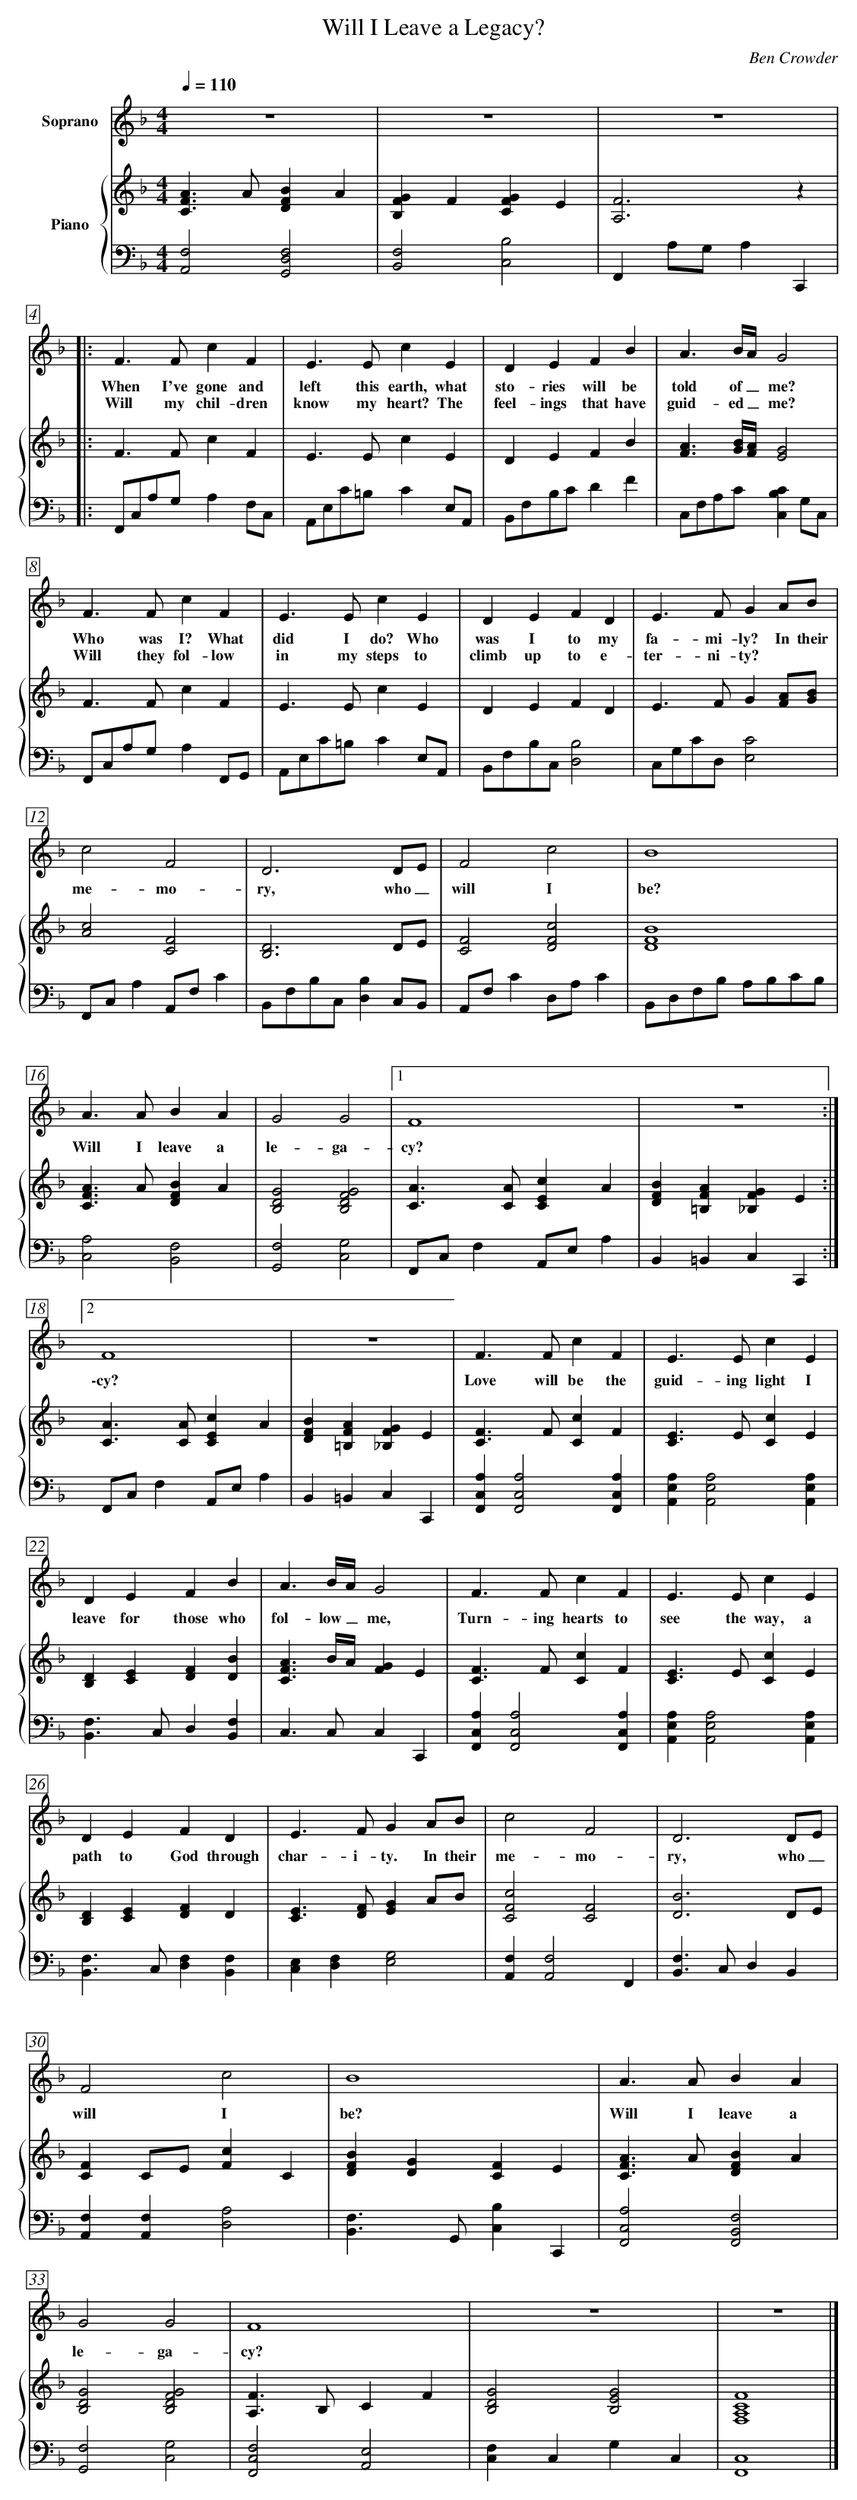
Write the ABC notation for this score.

X:1
T:Will I Leave a Legacy?
C:Ben Crowder
M:4/4
L:1/4
Q:110
%%staves 1 {2 3}
V:1 clef=treble name="Soprano"
V:2 clef=treble name="Piano"
V:3 clef=bass
K:F
V:1
z4 | z4 | z4 |
|: F3/2 F/ c F | E3/2 E/ c E | D E F B | A3/2 B/4A/4 G2 |
w: When I've gone and left this earth, what sto-ries will be told of_ me?
w: Will my chil-dren know my heart?  The feel-ings that have guid-ed_ me?
F3/2 F/ c F | E3/2 E/ c E | D E F D | E3/2 F/ G A/B/ |
w: Who was I? What did I do? Who was I to my fa-mi-ly? In their
w: Will they fol-low in my steps to climb up to e-ter-ni-ty? ~ ~
c2 F2 | D3 D/E/ | F2 c2 | B4 |
w: me-mo-ry, who_ will I be?
A3/2 A/ B A | G2 G2 | [1 F4 | z4 :|
w: Will I leave a le-ga-cy?
[2 F4 | z4 | F3/2 F/ c F | E3/2 E/ c E |
w: \-cy?  Love will be the guid-ing light I
D E F B | A3/2 B/4A/4 G2 | F3/2 F/ c F | E3/2 E/ c E |
w: leave for those who fol-low_ me, Turn-ing hearts to see the way, a
D E F D | E3/2 F/ G A/B/ | c2 F2 | D3 D/E/ |
w: path to God through char-i-ty. In their me-mo-ry, who_
F2 c2 | B4 | A3/2 A/ B A |
w: will I be? Will I leave a
G2 G2 | F4 | z4 | z4 |]
w: le-ga-cy?
V:2
[C3/2F3/2A3/2] A/ [DFB] A | [B,FG] F [CFG] E | [A,3F3] z |
|: F3/2 F/ c F | E3/2 E/ c E | D E F B | [F3/2A3/2] [G/4B/4][F/4A/4] [E2G2] |
F3/2 F/ c F | E3/2 E/ c E | D E F D | E3/2 F/ G [F/A/][G/B/] |
[A2c2] [C2F2] | [B,3D3] D/E/ | [C2F2] [D2F2c2] | [D4F4B4] |
[C3/2F3/2A3/2] A/ [DFB] A | [B,2D2G2] [B,2D2F2G2] | [C3/2A3/2] [C/A/] [CEc] A | [DFB] [=B,FA] [_B,FG] E :|
[C3/2A3/2] [C/A/] [CEc] A | [DFB] [=B,FA] [_B,FG] E | [C3/2F3/2] F/ [Cc] F | [C3/2E3/2] E/ [Cc] E |
[B,D] [CE] [DF] [DB] | [C3/2F3/2A3/2] B/4A/4 [FG] E | [C3/2F3/2] F/ [Cc] F | [C3/2E3/2] E/ [Cc] E |
[B,D] [CE] [DF] D | [C3/2E3/2] [D/F/] [EG] A/B/ | [C2F2c2] [C2F2] | [B3D3] D/E/ |
[CF] C/E/ [Fc] C | [DFB] [DG] [CF] E | [C3/2F3/2A3/2] A/ [DFB] A |
[B,2D2G2] [B,2D2F2G2] | [A,3/2F3/2] B,/ C F | [B,2D2G2] [B,2E2G2] | [F,4A,4C4F4] |]
V:3
[A,,2F,2] [G,,2D,2F,2] | [B,,2F,2] [C,2B,2] | F,, A,/G,/ A, C,, |
|: F,,/C,/A,/G,/ A, F,/C,/ | A,,/E,/C/=B,/ C E,/A,,/ | B,,/F,/B,/C/ D F | C,/F,/A,/C/ [C,B,C] G,/C,/ |
F,,/C,/A,/G,/ A, F,,/G,,/ | A,,/E,/C/=B,/ C E,/A,,/ | B,,/F,/B,/C,/ [D,2B,2] | C,/G,/C/D,/ [E,2C2] |
F,,/C,/ A, A,,/F,/ C | B,,/F,/B,/C,/ [D,B,] C,/B,,/ | A,,/F,/ C D,/A,/ C | B,,/D,/F,/B,/ A,/B,/C/B,/ |
[C,2A,2] [B,,2F,2] | [G,,2F,2] [C,2G,2] | F,,/C,/ F, A,,/E,/ A, | B,, =B,, C, C,, :|
F,,/C,/ F, A,,/E,/ A, | B,, =B,, C, C,, | [F,,C,A,] [F,,2C,2A,2] [F,,C,A,] | [A,,E,A,] [A,,2E,2A,2] [A,,E,A,] |
[B,,3/2F,3/2] C,/ D, [B,,F,] | C,3/2 C,/ C, C,, | [F,,C,A,] [F,,2C,2A,2] [F,,C,A,] | [A,,E,A,] [A,,2E,2A,2] [A,,E,A,] |
[B,,3/2F,3/2] C,/ [D,F,] [B,,F,] | [C,E,] [D,F,] [E,2G,2] | [A,,F,] [A,,2F,2] F,, | [B,,3/2F,3/2] C,/ D, B,, |
[A,,F,] [A,,F,] [D,2A,2] | [B,,3/2F,3/2] G,,/ [C,B,] C,, | [F,,2C,2A,2] [F,,2B,,2F,2] |
[G,,2F,2] [C,2G,2] | [F,,2C,2F,2] [A,,2E,2] | [C,F,] C, G, C, | [F,,4C,4] |]
